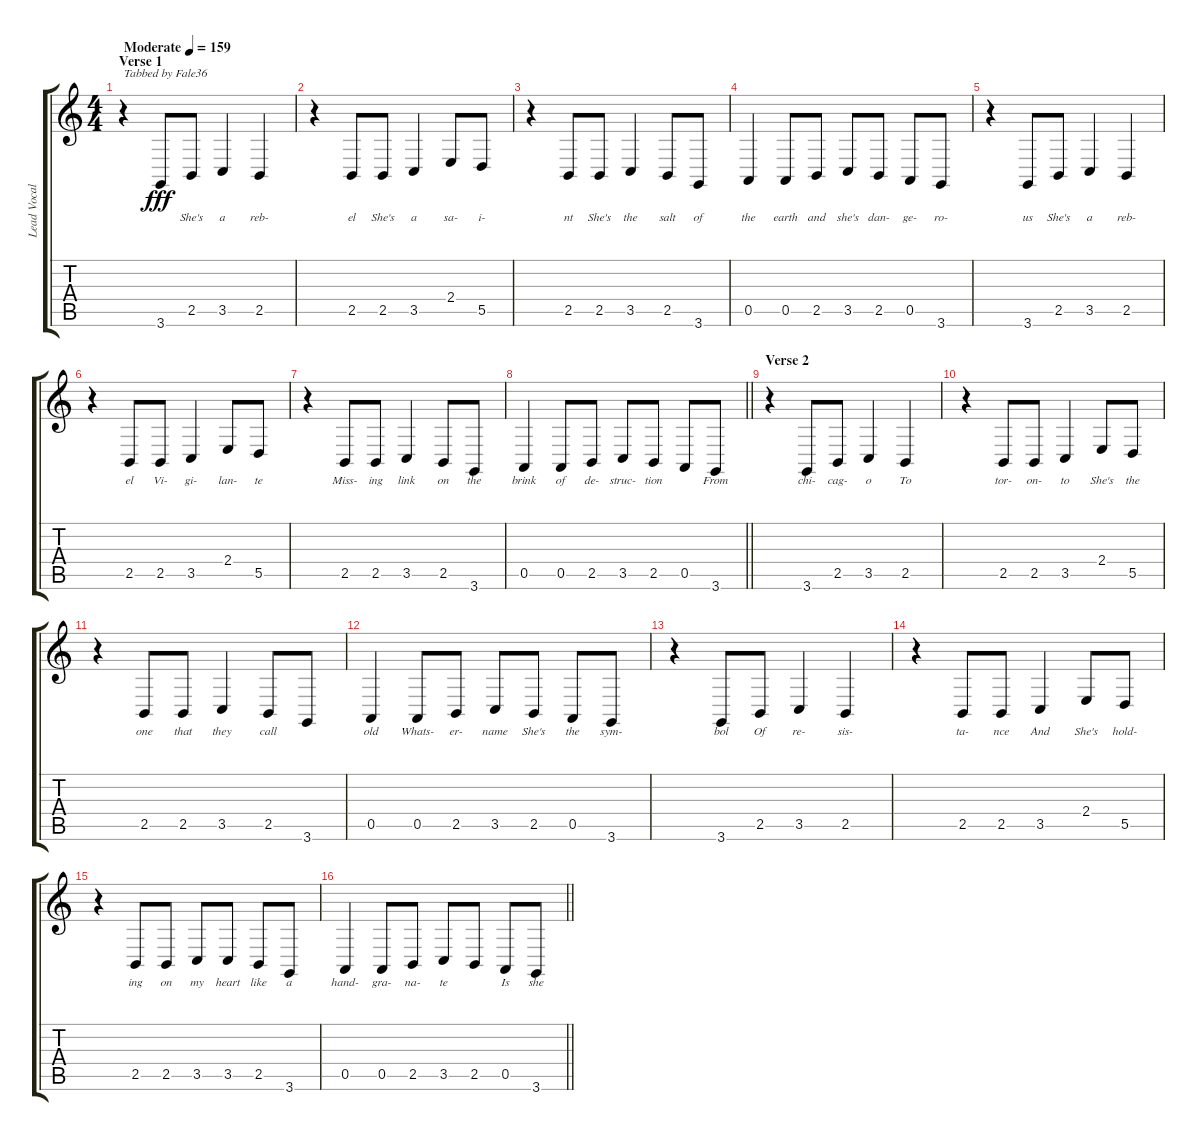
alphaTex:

\track ("Lead Vocals (Billie Joe Armstrong)" "Lead Vocal") {instrument electricgrandpiano}
\staff {score tabs}
\tuning (E4 B3 G3 D3 A2 E2) {hide}
\ts (4 4)
\section ("" "Verse 1")
\tempo (159 "Moderate")
\clef g2
\ks c
r.4{txt "Tabbed by Fale36" dy fff instrument electricgrandpiano} 3.6.8{lyrics (0 "") lyrics (1 "") lyrics (2 "") lyrics (3 "") lyrics (4 "")} 2.5.8{lyrics (0 "She's") lyrics (1 "") lyrics (2 "") lyrics (3 "") lyrics (4 "")} 3.5.4{lyrics (0 "a") lyrics (1 "") lyrics (2 "") lyrics (3 "") lyrics (4 "")} 2.5.4{lyrics (0 "reb-") lyrics (1 "") lyrics (2 "") lyrics (3 "") lyrics (4 "")} |
r.4 2.5.8{lyrics (0 "el") lyrics (1 "") lyrics (2 "") lyrics (3 "") lyrics (4 "")} 2.5.8{lyrics (0 "She's") lyrics (1 "") lyrics (2 "") lyrics (3 "") lyrics (4 "")} 3.5.4{lyrics (0 "a") lyrics (1 "") lyrics (2 "") lyrics (3 "") lyrics (4 "")} 2.4.8{lyrics (0 "sa-") lyrics (1 "") lyrics (2 "") lyrics (3 "") lyrics (4 "")} 5.5.8{lyrics (0 "i-") lyrics (1 "") lyrics (2 "") lyrics (3 "") lyrics (4 "")} |
r.4 2.5.8{lyrics (0 "nt") lyrics (1 "") lyrics (2 "") lyrics (3 "") lyrics (4 "")} 2.5.8{lyrics (0 "She's") lyrics (1 "") lyrics (2 "") lyrics (3 "") lyrics (4 "")} 3.5.4{lyrics (0 "the") lyrics (1 "") lyrics (2 "") lyrics (3 "") lyrics (4 "")} 2.5.8{lyrics (0 "salt") lyrics (1 "") lyrics (2 "") lyrics (3 "") lyrics (4 "")} 3.6.8{lyrics (0 "of") lyrics (1 "") lyrics (2 "") lyrics (3 "") lyrics (4 "")} |
0.5.4{lyrics (0 "the") lyrics (1 "") lyrics (2 "") lyrics (3 "") lyrics (4 "")} 0.5.8{lyrics (0 "earth") lyrics (1 "") lyrics (2 "") lyrics (3 "") lyrics (4 "")} 2.5.8{lyrics (0 "and") lyrics (1 "") lyrics (2 "") lyrics (3 "") lyrics (4 "")} 3.5.8{lyrics (0 "she's") lyrics (1 "") lyrics (2 "") lyrics (3 "") lyrics (4 "")} 2.5.8{lyrics (0 "dan-") lyrics (1 "") lyrics (2 "") lyrics (3 "") lyrics (4 "")} 0.5.8{lyrics (0 "ge-") lyrics (1 "") lyrics (2 "") lyrics (3 "") lyrics (4 "")} 3.6.8{lyrics (0 "ro-") lyrics (1 "") lyrics (2 "") lyrics (3 "") lyrics (4 "")} |
r.4 3.6.8{lyrics (0 "us") lyrics (1 "") lyrics (2 "") lyrics (3 "") lyrics (4 "")} 2.5.8{lyrics (0 "She's") lyrics (1 "") lyrics (2 "") lyrics (3 "") lyrics (4 "")} 3.5.4{lyrics (0 "a") lyrics (1 "") lyrics (2 "") lyrics (3 "") lyrics (4 "")} 2.5.4{lyrics (0 "reb-") lyrics (1 "") lyrics (2 "") lyrics (3 "") lyrics (4 "")} |
r.4 2.5.8{lyrics (0 "el") lyrics (1 "") lyrics (2 "") lyrics (3 "") lyrics (4 "")} 2.5.8{lyrics (0 "Vi-") lyrics (1 "") lyrics (2 "") lyrics (3 "") lyrics (4 "")} 3.5.4{lyrics (0 "gi-") lyrics (1 "") lyrics (2 "") lyrics (3 "") lyrics (4 "")} 2.4.8{lyrics (0 "lan-") lyrics (1 "") lyrics (2 "") lyrics (3 "") lyrics (4 "")} 5.5.8{lyrics (0 "te") lyrics (1 "") lyrics (2 "") lyrics (3 "") lyrics (4 "")} |
r.4 2.5.8{lyrics (0 "Miss-") lyrics (1 "") lyrics (2 "") lyrics (3 "") lyrics (4 "")} 2.5.8{lyrics (0 "ing") lyrics (1 "") lyrics (2 "") lyrics (3 "") lyrics (4 "")} 3.5.4{lyrics (0 "link") lyrics (1 "") lyrics (2 "") lyrics (3 "") lyrics (4 "")} 2.5.8{lyrics (0 "on") lyrics (1 "") lyrics (2 "") lyrics (3 "") lyrics (4 "")} 3.6.8{lyrics (0 "the") lyrics (1 "") lyrics (2 "") lyrics (3 "") lyrics (4 "")} |
\barLineRight lightlight
0.5.4{lyrics (0 "brink") lyrics (1 "") lyrics (2 "") lyrics (3 "") lyrics (4 "")} 0.5.8{lyrics (0 "of") lyrics (1 "") lyrics (2 "") lyrics (3 "") lyrics (4 "")} 2.5.8{lyrics (0 "de-") lyrics (1 "") lyrics (2 "") lyrics (3 "") lyrics (4 "")} 3.5.8{lyrics (0 "struc-") lyrics (1 "") lyrics (2 "") lyrics (3 "") lyrics (4 "")} 2.5.8{lyrics (0 "tion") lyrics (1 "") lyrics (2 "") lyrics (3 "") lyrics (4 "")} 0.5.8{lyrics (0 "") lyrics (1 "") lyrics (2 "") lyrics (3 "") lyrics (4 "")} 3.6.8{lyrics (0 "From") lyrics (1 "") lyrics (2 "") lyrics (3 "") lyrics (4 "")} |
\section ("" "Verse 2")
r.4 3.6.8{lyrics (0 "chi-") lyrics (1 "") lyrics (2 "") lyrics (3 "") lyrics (4 "")} 2.5.8{lyrics (0 "cag-") lyrics (1 "") lyrics (2 "") lyrics (3 "") lyrics (4 "")} 3.5.4{lyrics (0 "o") lyrics (1 "") lyrics (2 "") lyrics (3 "") lyrics (4 "")} 2.5.4{lyrics (0 "To") lyrics (1 "") lyrics (2 "") lyrics (3 "") lyrics (4 "")} |
r.4 2.5.8{lyrics (0 "tor-") lyrics (1 "") lyrics (2 "") lyrics (3 "") lyrics (4 "")} 2.5.8{lyrics (0 "on-") lyrics (1 "") lyrics (2 "") lyrics (3 "") lyrics (4 "")} 3.5.4{lyrics (0 "to") lyrics (1 "") lyrics (2 "") lyrics (3 "") lyrics (4 "")} 2.4.8{lyrics (0 "She's") lyrics (1 "") lyrics (2 "") lyrics (3 "") lyrics (4 "")} 5.5.8{lyrics (0 "the") lyrics (1 "") lyrics (2 "") lyrics (3 "") lyrics (4 "")} |
r.4 2.5.8{lyrics (0 "one") lyrics (1 "") lyrics (2 "") lyrics (3 "") lyrics (4 "")} 2.5.8{lyrics (0 "that") lyrics (1 "") lyrics (2 "") lyrics (3 "") lyrics (4 "")} 3.5.4{lyrics (0 "they") lyrics (1 "") lyrics (2 "") lyrics (3 "") lyrics (4 "")} 2.5.8{lyrics (0 "call") lyrics (1 "") lyrics (2 "") lyrics (3 "") lyrics (4 "")} 3.6.8{lyrics (0 "") lyrics (1 "") lyrics (2 "") lyrics (3 "") lyrics (4 "")} |
0.5.4{lyrics (0 "old") lyrics (1 "") lyrics (2 "") lyrics (3 "") lyrics (4 "")} 0.5.8{lyrics (0 "Whats-") lyrics (1 "") lyrics (2 "") lyrics (3 "") lyrics (4 "")} 2.5.8{lyrics (0 "er-") lyrics (1 "") lyrics (2 "") lyrics (3 "") lyrics (4 "")} 3.5.8{lyrics (0 "name") lyrics (1 "") lyrics (2 "") lyrics (3 "") lyrics (4 "")} 2.5.8{lyrics (0 "She's") lyrics (1 "") lyrics (2 "") lyrics (3 "") lyrics (4 "")} 0.5.8{lyrics (0 "the") lyrics (1 "") lyrics (2 "") lyrics (3 "") lyrics (4 "")} 3.6.8{lyrics (0 "sym-") lyrics (1 "") lyrics (2 "") lyrics (3 "") lyrics (4 "")} |
r.4 3.6.8{lyrics (0 "bol") lyrics (1 "") lyrics (2 "") lyrics (3 "") lyrics (4 "")} 2.5.8{lyrics (0 "Of") lyrics (1 "") lyrics (2 "") lyrics (3 "") lyrics (4 "")} 3.5.4{lyrics (0 "re-") lyrics (1 "") lyrics (2 "") lyrics (3 "") lyrics (4 "")} 2.5.4{lyrics (0 "sis-") lyrics (1 "") lyrics (2 "") lyrics (3 "") lyrics (4 "")} |
r.4 2.5.8{lyrics (0 "ta-") lyrics (1 "") lyrics (2 "") lyrics (3 "") lyrics (4 "")} 2.5.8{lyrics (0 "nce") lyrics (1 "") lyrics (2 "") lyrics (3 "") lyrics (4 "")} 3.5.4{lyrics (0 "And") lyrics (1 "") lyrics (2 "") lyrics (3 "") lyrics (4 "")} 2.4.8{lyrics (0 "She's") lyrics (1 "") lyrics (2 "") lyrics (3 "") lyrics (4 "")} 5.5.8{lyrics (0 "hold-") lyrics (1 "") lyrics (2 "") lyrics (3 "") lyrics (4 "")} |
r.4 2.5.8{lyrics (0 "ing") lyrics (1 "") lyrics (2 "") lyrics (3 "") lyrics (4 "")} 2.5.8{lyrics (0 "on") lyrics (1 "") lyrics (2 "") lyrics (3 "") lyrics (4 "")} 3.5.8{lyrics (0 "my") lyrics (1 "") lyrics (2 "") lyrics (3 "") lyrics (4 "")} 3.5.8{lyrics (0 "heart") lyrics (1 "") lyrics (2 "") lyrics (3 "") lyrics (4 "")} 2.5.8{lyrics (0 "like") lyrics (1 "") lyrics (2 "") lyrics (3 "") lyrics (4 "")} 3.6.8{lyrics (0 "a") lyrics (1 "") lyrics (2 "") lyrics (3 "") lyrics (4 "")} |
\barLineRight lightlight
0.5.4{lyrics (0 "hand-") lyrics (1 "") lyrics (2 "") lyrics (3 "") lyrics (4 "")} 0.5.8{lyrics (0 "gra-") lyrics (1 "") lyrics (2 "") lyrics (3 "") lyrics (4 "")} 2.5.8{lyrics (0 "na-") lyrics (1 "") lyrics (2 "") lyrics (3 "") lyrics (4 "")} 3.5.8{lyrics (0 "te") lyrics (1 "") lyrics (2 "") lyrics (3 "") lyrics (4 "")} 2.5.8{lyrics (0 "") lyrics (1 "") lyrics (2 "") lyrics (3 "") lyrics (4 "")} 0.5.8{lyrics (0 "Is") lyrics (1 "") lyrics (2 "") lyrics (3 "") lyrics (4 "")} 3.6.8{lyrics (0 "she") lyrics (1 "") lyrics (2 "") lyrics (3 "") lyrics (4 "")}
